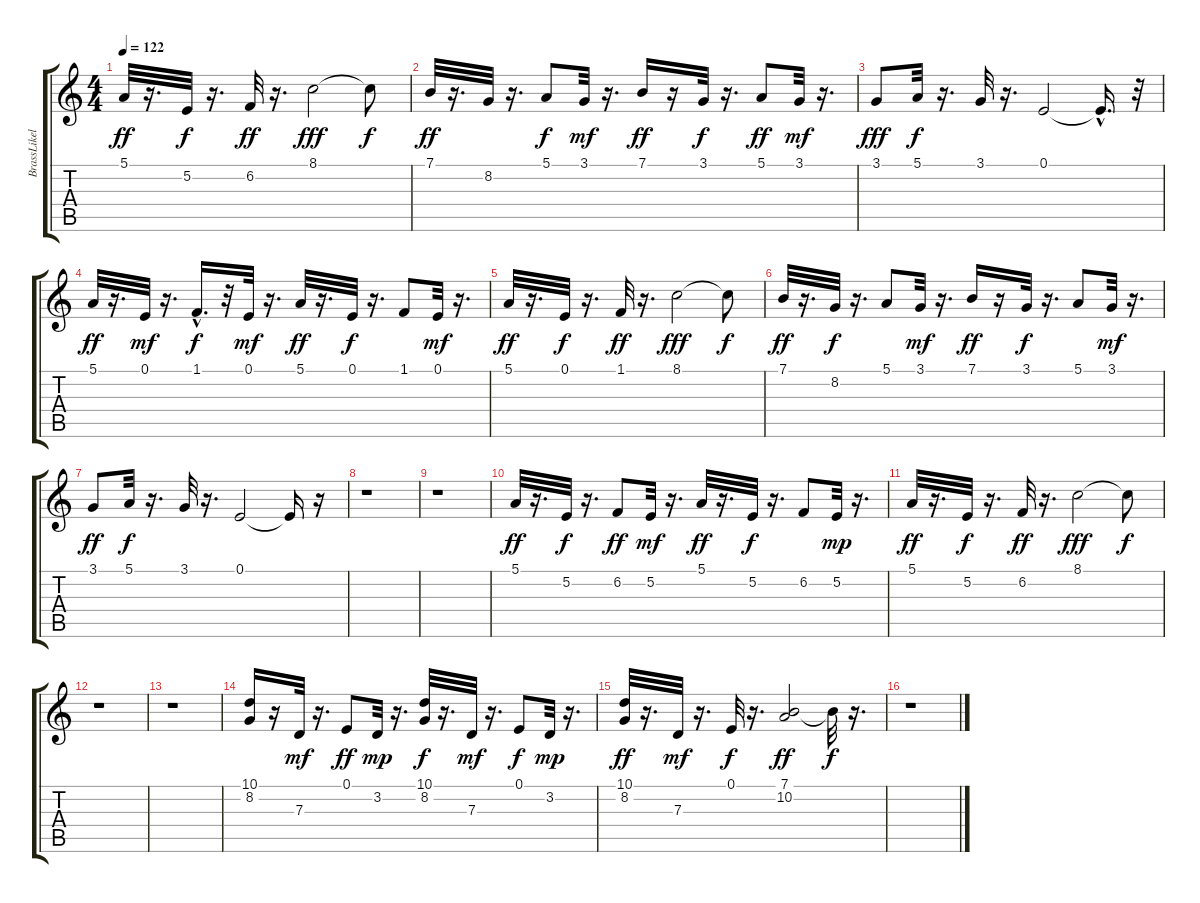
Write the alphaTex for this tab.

\track ("BrassLikely" "BrassLikel") {instrument lead1square}
\staff {score tabs}
\tuning (E4 B3 G3 D3 A2 E2) {hide}
\ts (4 4)
\tempo 122
\clef g2
\ks c
5.1.32{dy ff} r.16{d} 5.2.32{dy f} r.16{d} 6.2.32{dy ff} r.16{d} 8.1.2{dy fff} 8.1{t}.8{dy f} |
7.1.32{dy ff} r.16{d} 8.2.32 r.16{d} 5.1.8{dy f} 3.1.32{dy mf} r.16{d} 7.1.16{dy ff} r.16 3.1.32{dy f} r.16{d} 5.1.8{dy ff} 3.1.32{dy mf} r.16{d} |
3.1.8{dy fff} 5.1.32{dy f} r.16{d} 3.1.32 r.16{d} 0.1.2 0.1{hac t}.16{d} r.32 |
5.1.32{dy ff} r.16{d} 0.1.32{dy mf} r.16{d} 1.1{hac}.16{d dy f} r.32 0.1.32{dy mf} r.16{d} 5.1.32{dy ff} r.16{d} 0.1.32{dy f} r.16{d} 1.1.8 0.1.32{dy mf} r.16{d} |
5.1.32{dy ff} r.16{d} 0.1.32{dy f} r.16{d} 1.1.32{dy ff} r.16{d} 8.1.2{dy fff} 8.1{t}.8{dy f} |
7.1.32{dy ff} r.16{d} 8.2.32{dy f} r.16{d} 5.1.8 3.1.32{dy mf} r.16{d} 7.1.16{dy ff} r.16 3.1.32{dy f} r.16{d} 5.1.8 3.1.32{dy mf} r.16{d} |
3.1.8{dy ff} 5.1.32{dy f} r.16{d} 3.1.32 r.16{d} 0.1.2 0.1{t}.16 r.16 |
r.1 |
r.1 |
5.1.32{dy ff} r.16{d} 5.2.32{dy f} r.16{d} 6.2.8{dy ff} 5.2.32{dy mf} r.16{d} 5.1.32{dy ff} r.16{d} 5.2.32{dy f} r.16{d} 6.2.8 5.2.32{dy mp} r.16{d} |
5.1.32{dy ff} r.16{d} 5.2.32{dy f} r.16{d} 6.2.32{dy ff} r.16{d} 8.1.2{dy fff} 8.1{t}.8{dy f} |
r.1 |
r.1 |
(10.1 8.2).16 r.16 7.3.32{dy mf} r.16{d} 0.1.8{dy ff} 3.2.32{dy mp} r.16{d} (10.1 8.2).32{dy f} r.16{d} 7.3.32{dy mf} r.16{d} 0.1.8{dy f} 3.2.32{dy mp} r.16{d} |
(10.1 8.2).32{dy ff} r.16{d} 7.3.32{dy mf} r.16{d} 0.1.32{dy f} r.16{d} (7.1 10.2).2{dy ff} 7.1{t}.32{dy f} r.16{d} |
r.1
